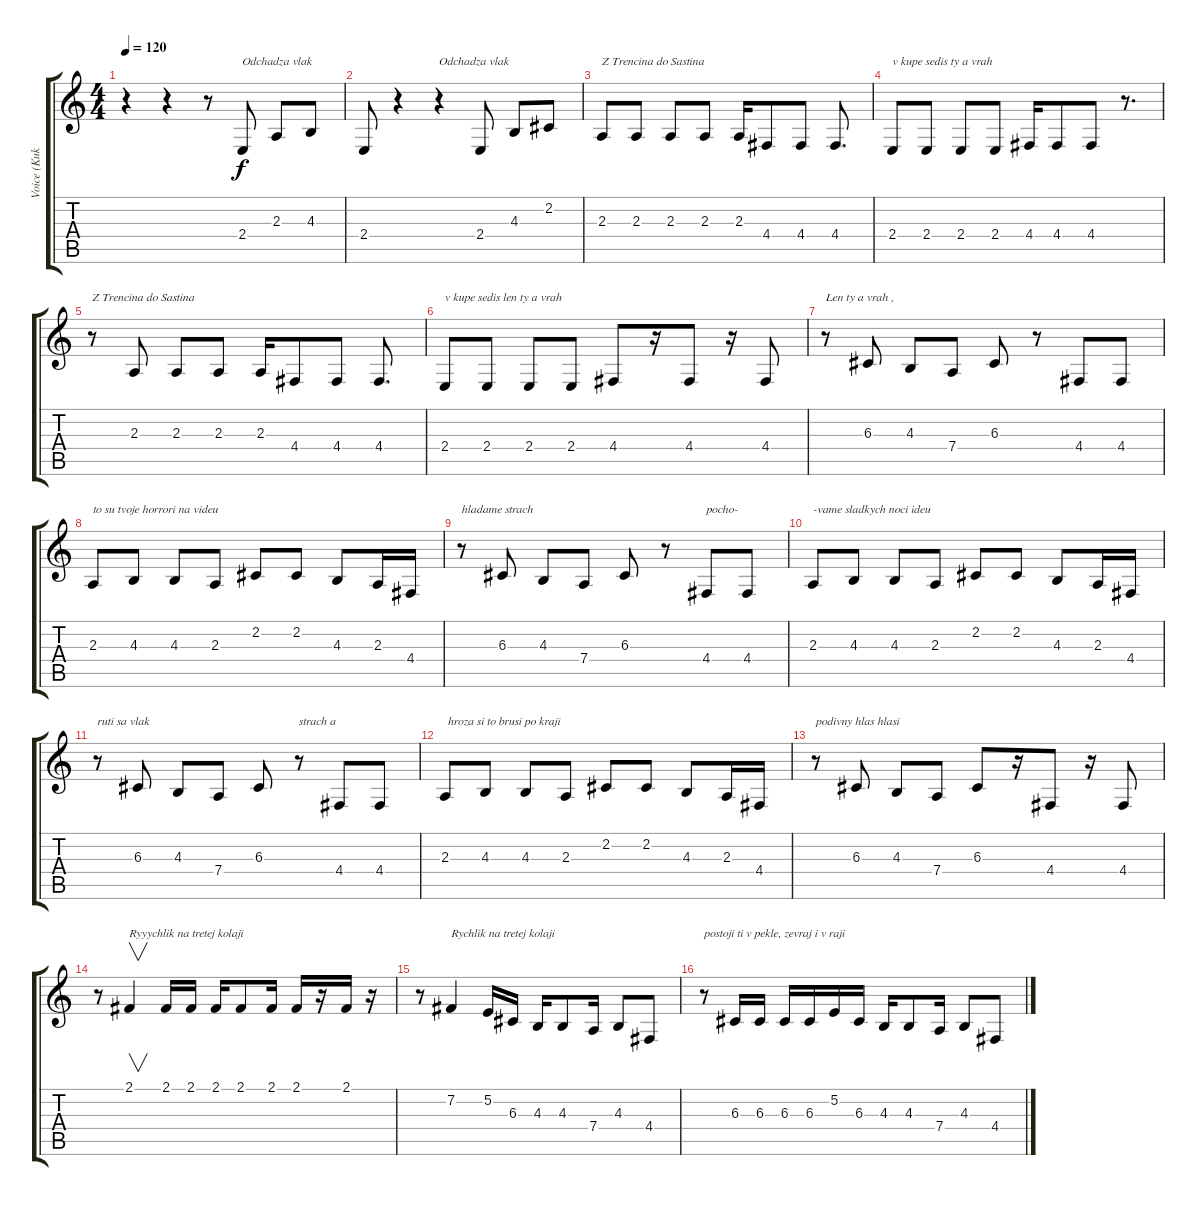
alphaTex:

\track ("Voice (Kuko)" "Voice (Kuk") {instrument lead8bassandlead}
\staff {score tabs}
\tuning (E4 B3 G3 D3 A2 E2) {hide}
\ts (4 4)
\tempo 120
\clef g2
\ks c
r.4{dy f} r.4 r.8 2.4.8{txt "Odchadza vlak"} 2.3.8 4.3.8 |
2.4.8 r.4 r.4{txt "Odchadza vlak"} 2.4.8 4.3.8 2.2.8 |
2.3.8{txt "Z Trencina do Sastina"} 2.3.8 2.3.8 2.3.8 2.3.16 4.4.8 4.4.8 4.4.8{d} |
2.4.8{txt "v kupe sedis ty a vrah"} 2.4.8 2.4.8 2.4.8 4.4.16 4.4.8 4.4.8 r.8{d} |
r.8{txt "Z Trencina do Sastina"} 2.3.8 2.3.8 2.3.8 2.3.16 4.4.8 4.4.8 4.4.8{d} |
2.4.8{txt "v kupe sedis len ty a vrah"} 2.4.8 2.4.8 2.4.8 4.4.8 r.16 4.4.8 r.16 4.4.8 |
r.8{txt "Len ty a vrah , "} 6.3.8 4.3.8 7.4.8 6.3.8 r.8 4.4.8 4.4.8 |
2.3.8{txt "to su tvoje horrori na videu"} 4.3.8 4.3.8 2.3.8 2.2.8 2.2.8 4.3.8 2.3.16 4.4.16 |
r.8{txt "hladame strach"} 6.3.8 4.3.8 7.4.8 6.3.8 r.8 4.4.8{txt "pocho-"} 4.4.8 |
2.3.8{txt "-vame sladkych noci ideu"} 4.3.8 4.3.8 2.3.8 2.2.8 2.2.8 4.3.8 2.3.16 4.4.16 |
r.8{txt "ruti sa vlak"} 6.3.8 4.3.8 7.4.8 6.3.8 r.8{txt "strach a"} 4.4.8 4.4.8 |
2.3.8{txt " hroza si to brusi po kraji"} 4.3.8 4.3.8 2.3.8 2.2.8 2.2.8 4.3.8 2.3.16 4.4.16 |
r.8{txt "podivny hlas hlasi"} 6.3.8 4.3.8 7.4.8 6.3.8 r.16 4.4.8 r.16 4.4.8 |
r.8 2.1.4{v txt "Ryyychlik na tretej kolaji"} 2.1.16 2.1.16 2.1.16 2.1.8 2.1.16 2.1.16 r.16 2.1.16 r.16 |
r.8 7.2.4{txt "Rychlik na tretej kolaji"} 5.2.16 6.3.16 4.3.16 4.3.8 7.4.16 4.3.8 4.4.8 |
r.8{txt "postoji ti v pekle, zevraj i v raji"} 6.3.16 6.3.16 6.3.16 6.3.16 5.2.16 6.3.16 4.3.16 4.3.8 7.4.16 4.3.8 4.4.8
